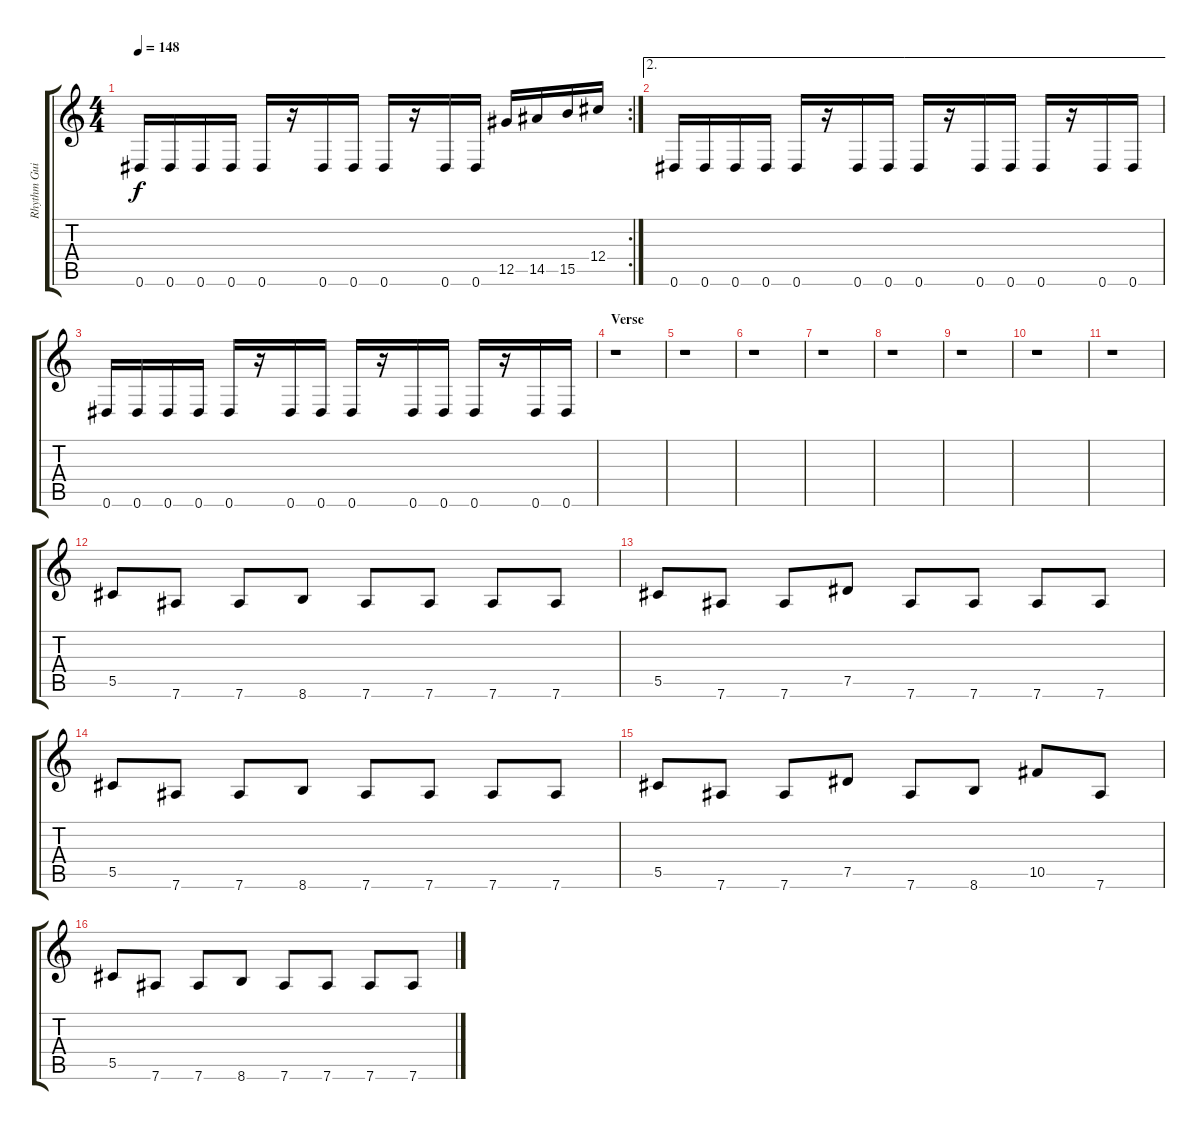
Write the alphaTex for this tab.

\track ("Rhythm Guitar" "Rhythm Gui") {instrument distortionguitar}
\staff {score tabs}
\tuning (Eb4 Bb3 Gb3 Db3 Ab2 Eb2) {hide}
\rc 2
\ts (4 4)
\tempo 148
\clef g2
\ks c
0.6.16{dy f} 0.6.16 0.6.16 0.6.16 0.6.16 r.16 0.6.16 0.6.16 0.6.16 r.16 0.6.16 0.6.16 12.5.16 14.5.16 15.5.16 12.4.16 |
\ae 2
0.6.16 0.6.16 0.6.16 0.6.16 0.6.16 r.16 0.6.16 0.6.16 0.6.16 r.16 0.6.16 0.6.16 0.6.16 r.16 0.6.16 0.6.16 |
0.6.16 0.6.16 0.6.16 0.6.16 0.6.16 r.16 0.6.16 0.6.16 0.6.16 r.16 0.6.16 0.6.16 0.6.16 r.16 0.6.16 0.6.16 |
\section ("" "Verse")
r.1 |
r.1 |
r.1 |
r.1 |
r.1 |
r.1 |
r.1 |
r.1 |
5.5.8 7.6.8 7.6.8 8.6.8 7.6.8 7.6.8 7.6.8 7.6.8 |
5.5.8 7.6.8 7.6.8 7.5.8 7.6.8 7.6.8 7.6.8 7.6.8 |
5.5.8 7.6.8 7.6.8 8.6.8 7.6.8 7.6.8 7.6.8 7.6.8 |
5.5.8 7.6.8 7.6.8 7.5.8 7.6.8 8.6.8 10.5.8 7.6.8 |
5.5.8 7.6.8 7.6.8 8.6.8 7.6.8 7.6.8 7.6.8 7.6.8
